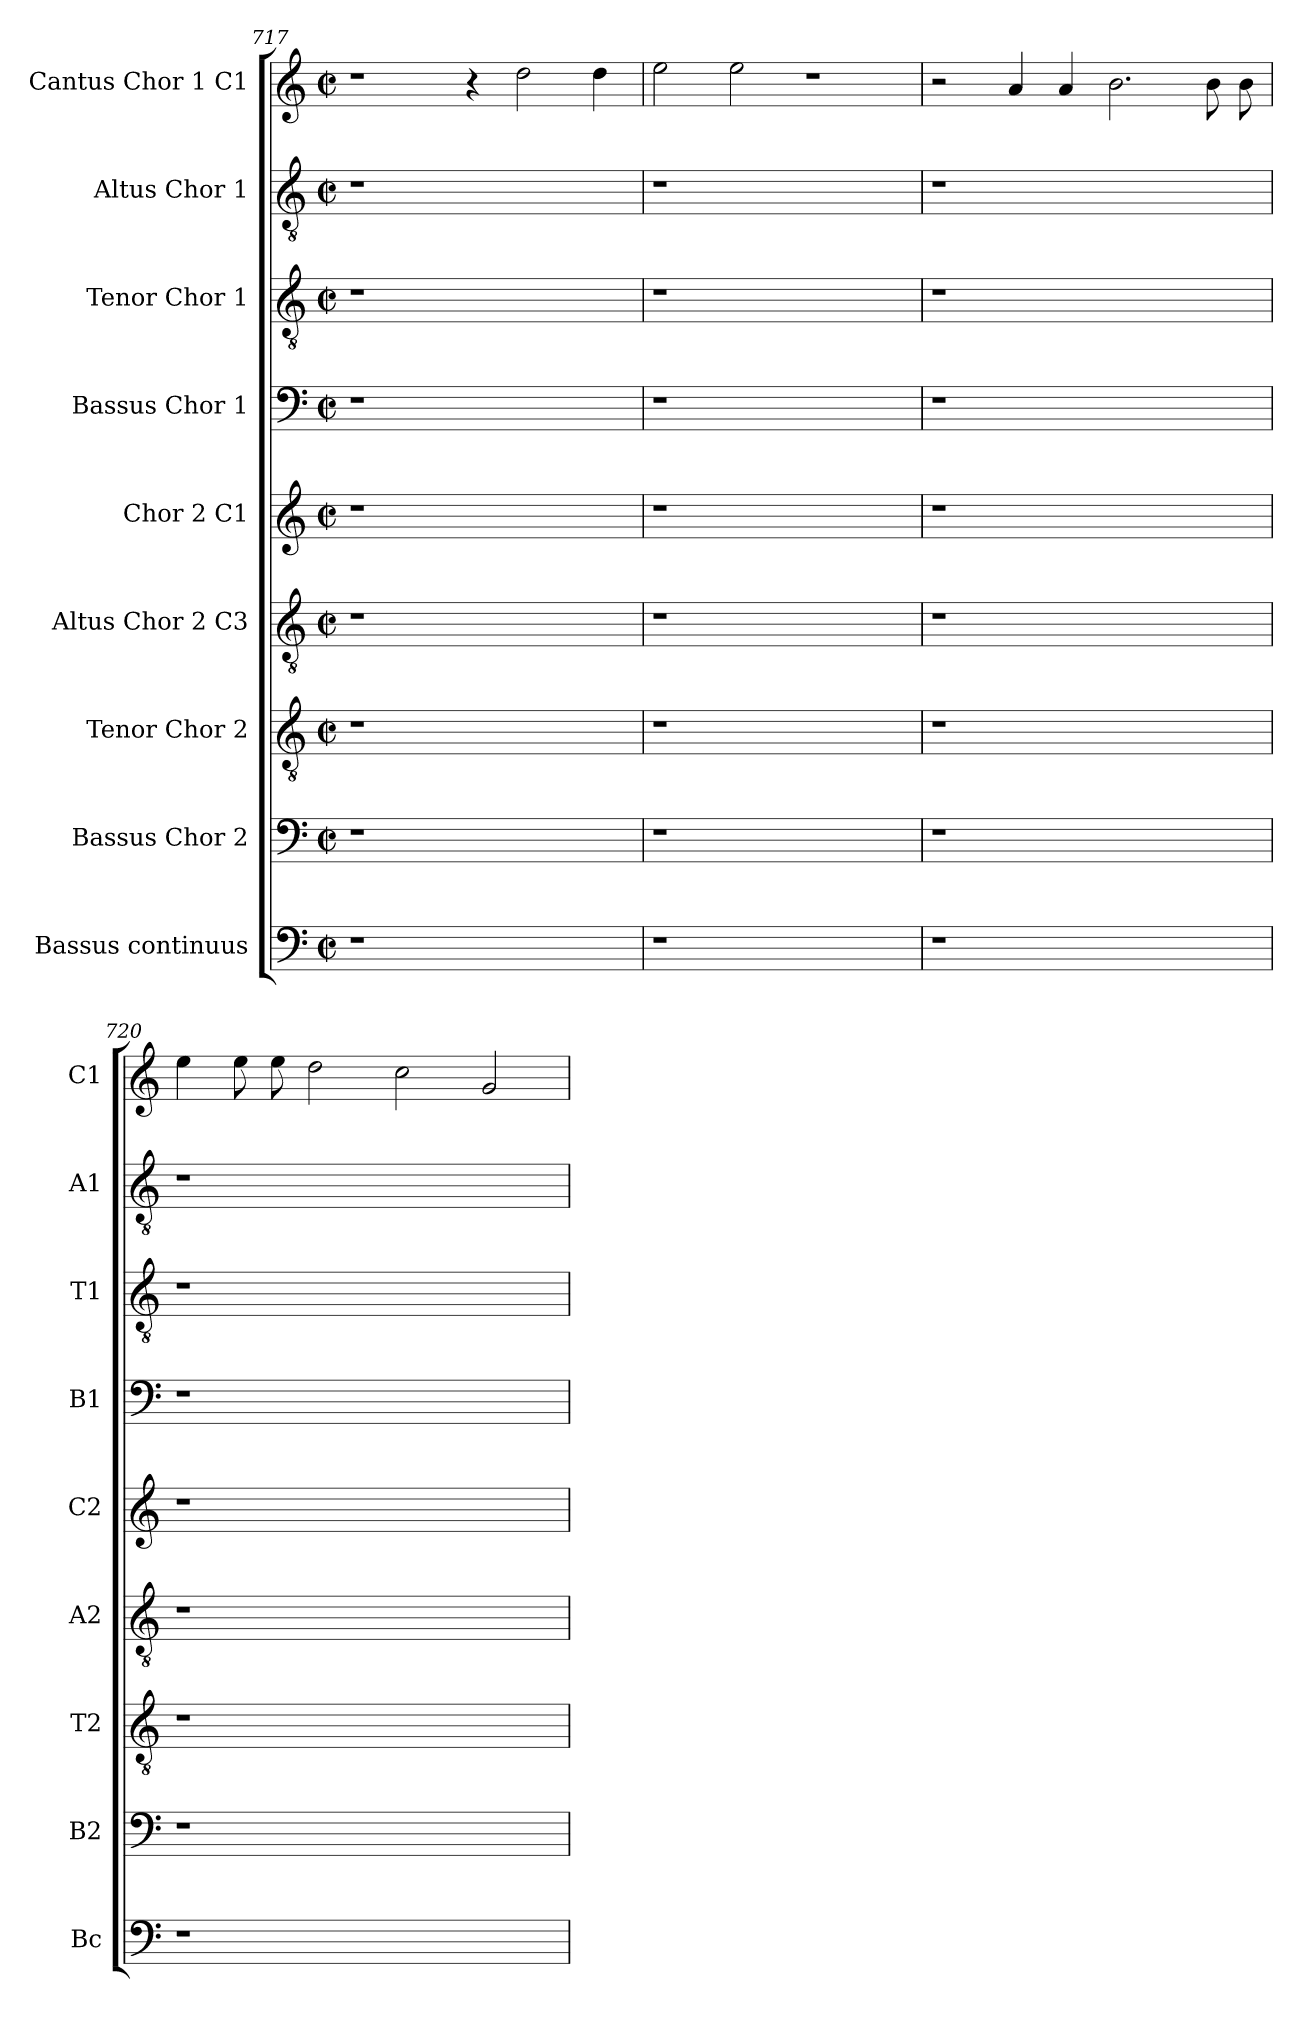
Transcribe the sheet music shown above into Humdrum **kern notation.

**kern	**kern	**kern	**kern	**kern	**kern	**kern	**kern	**kern
*part9	*part8	*part7	*part6	*part5	*part4	*part3	*part2	*part1
*staff9	*staff8	*staff7	*staff6	*staff5	*staff4	*staff3	*staff2	*staff1
*I"Bassus continuus	*I"Bassus Chor 2	*I"Tenor Chor 2	*I"Altus Chor 2 C3	*I"Chor 2 C1	*I"Bassus Chor 1	*I"Tenor Chor 1	*I"Altus Chor 1	*I"Cantus Chor 1 C1
*I'Bc	*I'B2	*I'T2	*I'A2	*I'C2	*I'B1	*I'T1	*I'A1	*I'C1
!!LO:LB:g=z
*clefF4	*clefF4	*clefGv2	*clefGv2	*clefG2	*clefF4	*clefGv2	*clefGv2	*clefG2
*ITrd7c12	*	*	*	*	*	*	*	*
*k[]	*k[]	*k[]	*k[]	*k[]	*k[]	*k[]	*k[]	*k[]
*C:	*C:	*C:	*C:	*C:	*C:	*C:	*C:	*C:
*M2/2	*M2/2	*M2/2	*M2/2	*M2/2	*M2/2	*M2/2	*M2/2	*M2/2
*met(c|)	*met(c|)	*met(c|)	*met(c|)	*met(c|)	*met(c|)	*met(c|)	*met(c|)	*met(c|)
=717	=717	=717	=717	=717	=717	=717	=717	=717
1r	1r	1r	1r	1r	1r	1r	1r	1r
1ryy	1ryy	1ryy	1ryy	1ryy	1ryy	1ryy	1ryy	4r
.	.	.	.	.	.	.	.	2dd\
.	.	.	.	.	.	.	.	4dd\
=718	=718	=718	=718	=718	=718	=718	=718	=718
1r	1r	1r	1r	1r	1r	1r	1r	2ee\
.	.	.	.	.	.	.	.	2ee\
1ryy	1ryy	1ryy	1ryy	1ryy	1ryy	1ryy	1ryy	1r
=719	=719	=719	=719	=719	=719	=719	=719	=719
1r	1r	1r	1r	1r	1r	1r	1r	2r
.	.	.	.	.	.	.	.	4a/
.	.	.	.	.	.	.	.	4a/
1ryy	1ryy	1ryy	1ryy	1ryy	1ryy	1ryy	1ryy	2.b\
.	.	.	.	.	.	.	.	8b\
.	.	.	.	.	.	.	.	8b\
=720	=720	=720	=720	=720	=720	=720	=720	=720
1r	1r	1r	1r	1r	1r	1r	1r	4ee\
.	.	.	.	.	.	.	.	8ee\
.	.	.	.	.	.	.	.	8ee\
.	.	.	.	.	.	.	.	2dd\
1ryy	1ryy	1ryy	1ryy	1ryy	1ryy	1ryy	1ryy	2cc\
.	.	.	.	.	.	.	.	2g/
=	=	=	=	=	=	=	=	=
*-	*-	*-	*-	*-	*-	*-	*-	*-
